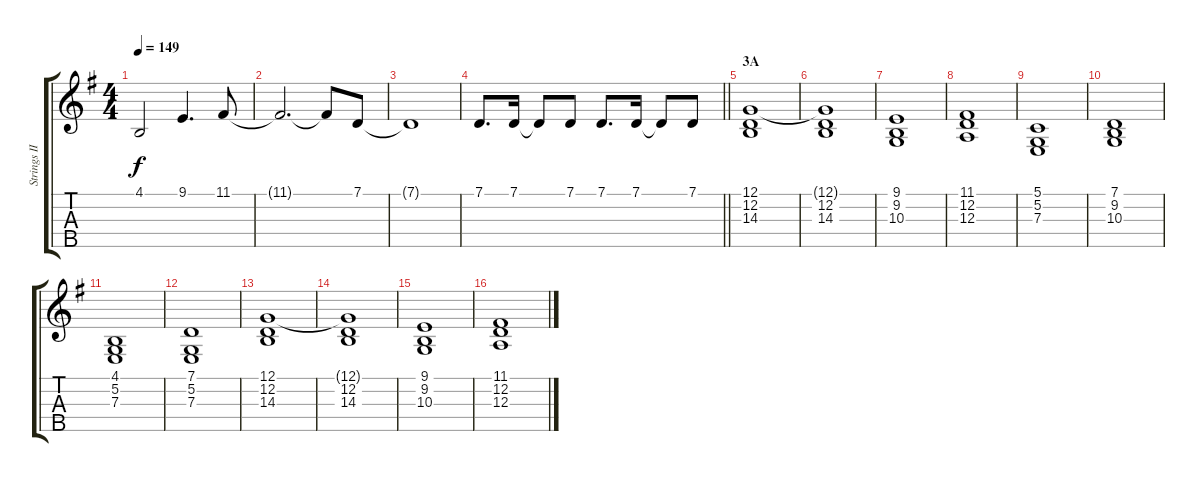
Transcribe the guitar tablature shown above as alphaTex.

\track ("Strings II" "Strings II") {instrument stringensemble1}
\staff {score tabs}
\tuning (G3 D3 A2 E2 B1) {hide}
\ts (4 4)
\tempo 149
\clef g2
\ks g
4.1{t}.2{dy f} 9.1.4{d} 11.1.8 |
11.1{t}.2{d} 11.1{t}.8 7.1.8 |
7.1{t}.1 |
\barLineRight lightlight
7.1.8{d} 7.1.16 7.1{t}.8 7.1.8 7.1.8{d} 7.1.16 7.1{t}.8 7.1.8 |
\section ("" "3A")
(12.1 12.2 14.3).1 |
(12.1{t} 12.2 14.3).1 |
(9.1 9.2 10.3).1 |
(11.1 12.2 12.3).1 |
(5.1 5.2 7.3).1 |
(7.1 9.2 10.3).1 |
(4.1 5.2 7.3).1 |
(7.1 5.2 7.3).1 |
(12.1 12.2 14.3).1 |
(12.1{t} 12.2 14.3).1 |
(9.1 9.2 10.3).1 |
(11.1 12.2 12.3).1
